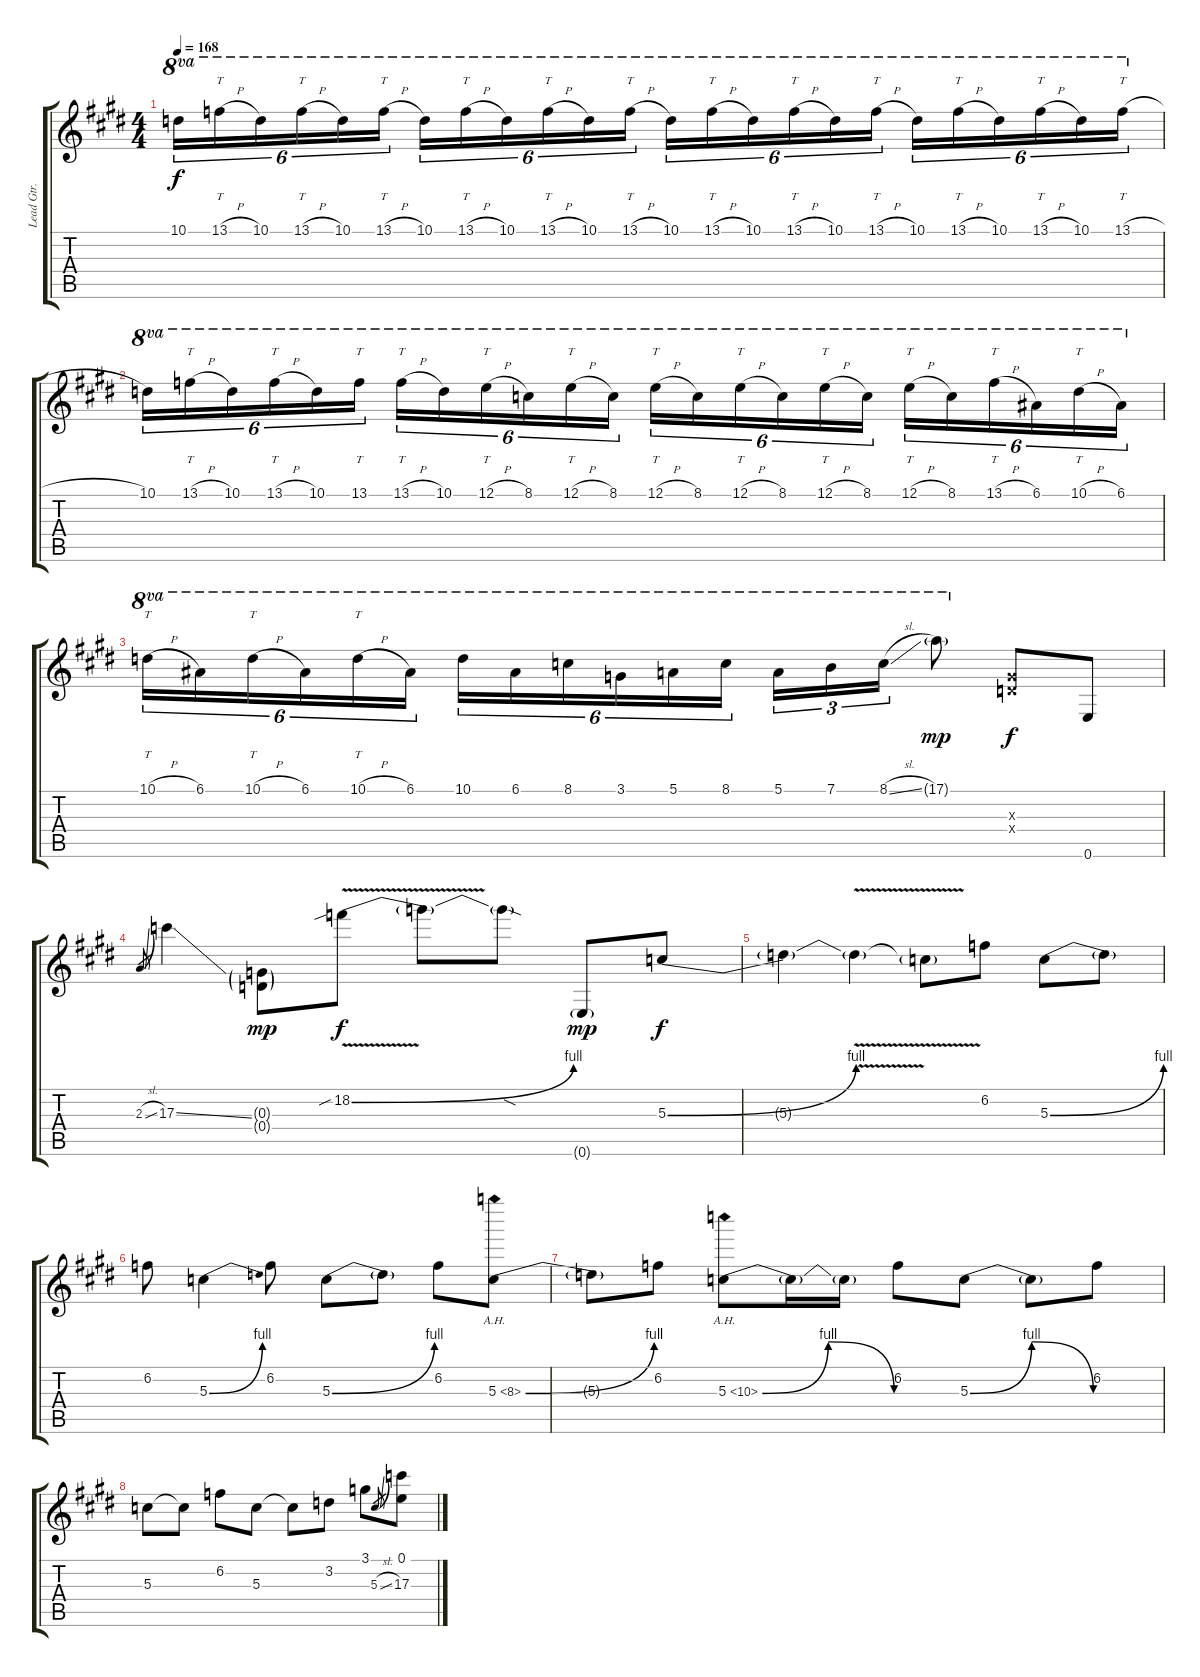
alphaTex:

\track ("Lead Gtr. (elec.)" "Lead Gtr. ") {instrument distortionguitar}
\staff {score tabs}
\tuning (E4 B3 G3 D3 A2 E2) {hide}
\ts (4 4)
\tempo 168
\clef g2
\ks e
10.1.16{tu (6 4) ot 8va dy f} 13.1{h}.16{tt tu (6 4) ot 8va} 10.1.16{tu (6 4) ot 8va} 13.1{h}.16{tt tu (6 4) ot 8va} 10.1.16{tu (6 4) ot 8va} 13.1{h}.16{tt tu (6 4) ot 8va} 10.1.16{tu (6 4) ot 8va} 13.1{h}.16{tt tu (6 4) ot 8va} 10.1.16{tu (6 4) ot 8va} 13.1{h}.16{tt tu (6 4) ot 8va} 10.1.16{tu (6 4) ot 8va} 13.1{h}.16{tt tu (6 4) ot 8va} 10.1.16{tu (6 4) ot 8va} 13.1{h}.16{tt tu (6 4) ot 8va} 10.1.16{tu (6 4) ot 8va} 13.1{h}.16{tt tu (6 4) ot 8va} 10.1.16{tu (6 4) ot 8va} 13.1{h}.16{tt tu (6 4) ot 8va} 10.1.16{tu (6 4) ot 8va} 13.1{h}.16{tt tu (6 4) ot 8va} 10.1.16{tu (6 4) ot 8va} 13.1{h}.16{tt tu (6 4) ot 8va} 10.1.16{tu (6 4) ot 8va} 13.1{h}.16{tt tu (6 4) ot 8va} |
10.1.16{tu (6 4) ot 8va} 13.1{h}.16{tt tu (6 4) ot 8va} 10.1.16{tu (6 4) ot 8va} 13.1{h}.16{tt tu (6 4) ot 8va} 10.1.16{tu (6 4) ot 8va} 13.1.16{tt tu (6 4) ot 8va} 13.1{h}.16{tt tu (6 4) ot 8va} 10.1.16{tu (6 4) ot 8va} 12.1{h}.16{tt tu (6 4) ot 8va} 8.1.16{tu (6 4) ot 8va} 12.1{h}.16{tt tu (6 4) ot 8va} 8.1.16{tu (6 4) ot 8va} 12.1{h}.16{tt tu (6 4) ot 8va} 8.1.16{tu (6 4) ot 8va} 12.1{h}.16{tt tu (6 4) ot 8va} 8.1.16{tu (6 4) ot 8va} 12.1{h}.16{tt tu (6 4) ot 8va} 8.1.16{tu (6 4) ot 8va} 12.1{h}.16{tt tu (6 4) ot 8va} 8.1.16{tu (6 4) ot 8va} 13.1{h}.16{tt tu (6 4) ot 8va} 6.1.16{tu (6 4) ot 8va} 10.1{h}.16{tt tu (6 4) ot 8va} 6.1.16{tu (6 4) ot 8va} |
10.1{h}.16{tt tu (6 4) ot 8va} 6.1.16{tu (6 4) ot 8va} 10.1{h}.16{tt tu (6 4) ot 8va} 6.1.16{tu (6 4) ot 8va} 10.1{h}.16{tt tu (6 4) ot 8va} 6.1.16{tu (6 4) ot 8va} 10.1.16{tu (6 4) ot 8va} 6.1.16{tu (6 4) ot 8va} 8.1.16{tu (6 4) ot 8va} 3.1.16{tu (6 4) ot 8va} 5.1.16{tu (6 4) ot 8va} 8.1.16{tu (6 4) ot 8va} 5.1.16{tu (3 2) ot 8va} 7.1.16{tu (3 2) ot 8va} 8.1{sl}.16{tu (3 2) ot 8va} 17.1{g}.8{ot 8va dy mp} (0.3{x} 0.4{x}).8{dy f} 0.6.8 |
2.3{sl}.8{gr} 17.3{ss}.4 (0.3{g} 0.4{g}).8{dy mp} 18.2{be (bend 0 0 60 4) v sib}.8{dy f} 18.2{t}.8 18.2{sod t}.8 0.6{g}.8{dy mp} 5.3{be (bend 0 0 60 4)}.8{dy f} |
5.3{t}.4 5.3{v t}.4 5.3{t}.8 6.2.8 5.3{be (bend 0 0 60 4)}.8 5.3{t}.8 |
6.2.8 5.3{be (bend 0 0 60 4)}.4 6.2.8 5.3{be (bend 0 0 60 4)}.8 5.3{t}.8 6.2.8 5.3{be (bend 0 0 60 4) ah 3}.8 |
5.3{t}.8 6.2.8 5.3{be (bendrelease 0 0 30 4 30 4 60 0) ah 5}.8 5.3{t}.16 5.3{t}.16 6.2.8 5.3{be (bendrelease 0 0 30 4 30 4 60 0)}.8 5.3{t}.8 6.2.8 |
5.3.8 5.3{t}.8 6.2.8 5.3.8 5.3{t}.8 3.2.8 3.1.8 5.3{sl}.8{gr} (0.1 17.3).8
